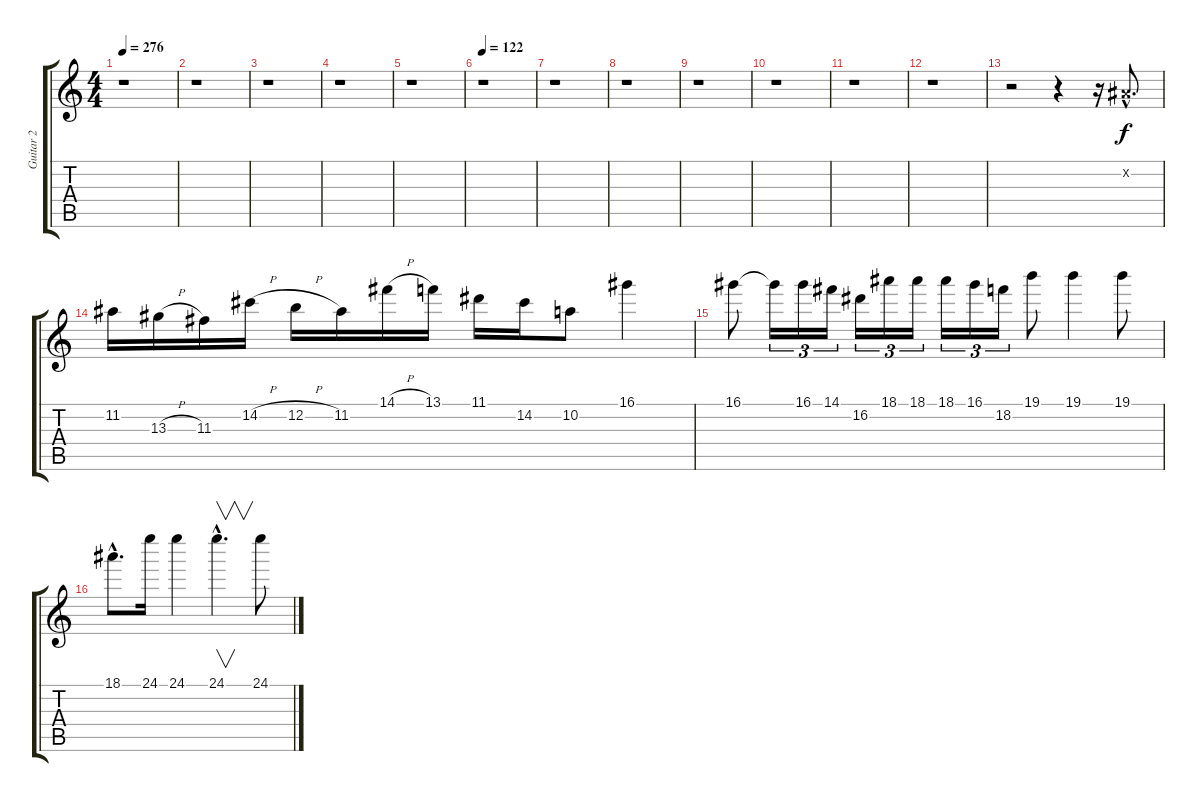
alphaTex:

\track ("Guitar 2" "Guitar 2") {instrument overdrivenguitar}
\staff {score tabs}
\tuning (E4 B3 G3 D3 A2 E2) {hide}
\ts (4 4)
\tempo 276
\clef g2
\ks c
r.1{dy f} |
r.1 |
r.1 |
r.1 |
r.1 |
\tempo 122
r.1 |
r.1 |
r.1 |
r.1 |
r.1 |
r.1 |
r.1 |
r.2 r.4 r.16 -1.2{hac x}.8{d} |
11.2.16 13.3{h}.16 11.3.16 14.2{h}.16 12.2{h}.16 11.2.16 14.1{h}.16 13.1.16 11.1.16 14.2.16 10.2.8 16.1.4 |
16.1.8 16.1{t}.16{tu (3 2)} 16.1.16{tu (3 2)} 14.1.16{tu (3 2)} 16.2.16{tu (3 2)} 18.1.16{tu (3 2)} 18.1.16{tu (3 2)} 18.1.16{tu (3 2)} 16.1.16{tu (3 2)} 18.2.16{tu (3 2)} 19.1.8 19.1.4 19.1.8 |
18.1{hac}.8{d} 24.1.16 24.1.4 24.1{hac}.4{v d} 24.1.8
